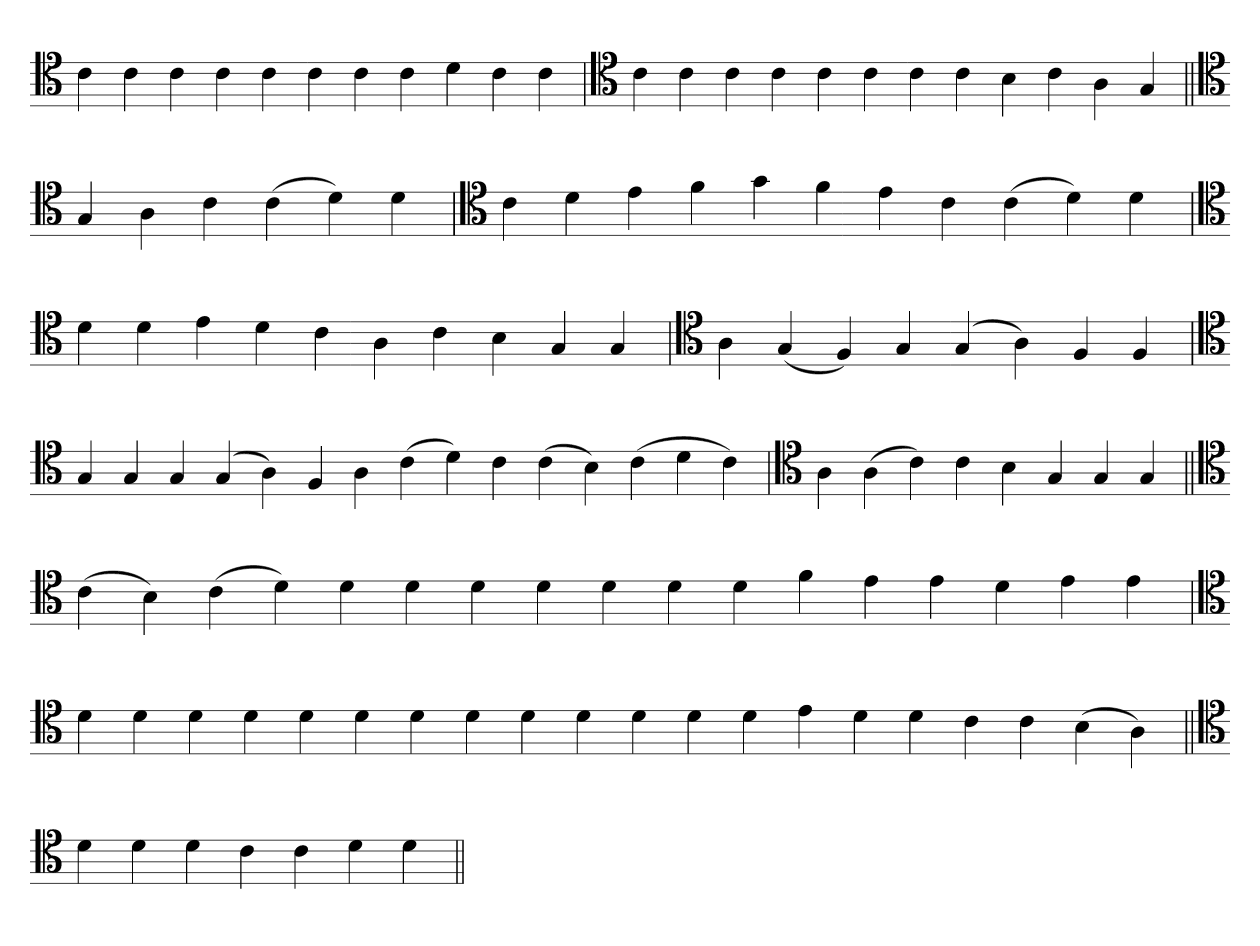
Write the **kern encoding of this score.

**kern
*part1
*staff1
*clefC4
=
4c
4c
4c
4c
4c
4c
4c
4c
4d
4c
4c
=
*clefC4
4c
4c
4c
4c
4c
4c
4c
4c
4B
4c
4A
4G
=||
*clefC4
4G
4A
4c
(4c
4d)
4d
=`
*clefC4
4c
4d
4e
4f
4g
4f
4e
4c
(4c
4d)
4d
='
*clefC4
4d
4d
4e
4d
4c
4A
4c
4B
4G
4G
=`
*clefC4
4A
(4G
4F)
4G
(4G
4A)
4F
4F
=
*clefC4
4G
4G
4G
(4G
4A)
4F
4A
(4c
4d)
4c
(4c
4B)
(4c
4d
4c)
=`
*clefC4
4A
(4A
4c)
4c
4B
4G
4G
4G
=||
*clefC4
(4c
4B)
(4c
4d)
4d
4d
4d
4d
4d
4d
4d
4f
4e
4e
4d
4e
4e
=
*clefC4
4d
4d
4d
4d
4d
4d
4d
4d
4d
4d
4d
4d
4d
4e
4d
4d
4c
4c
(4B
4A)
=||
*clefC4
4d
4d
4d
4c
4c
4d
4d
=||
*-
